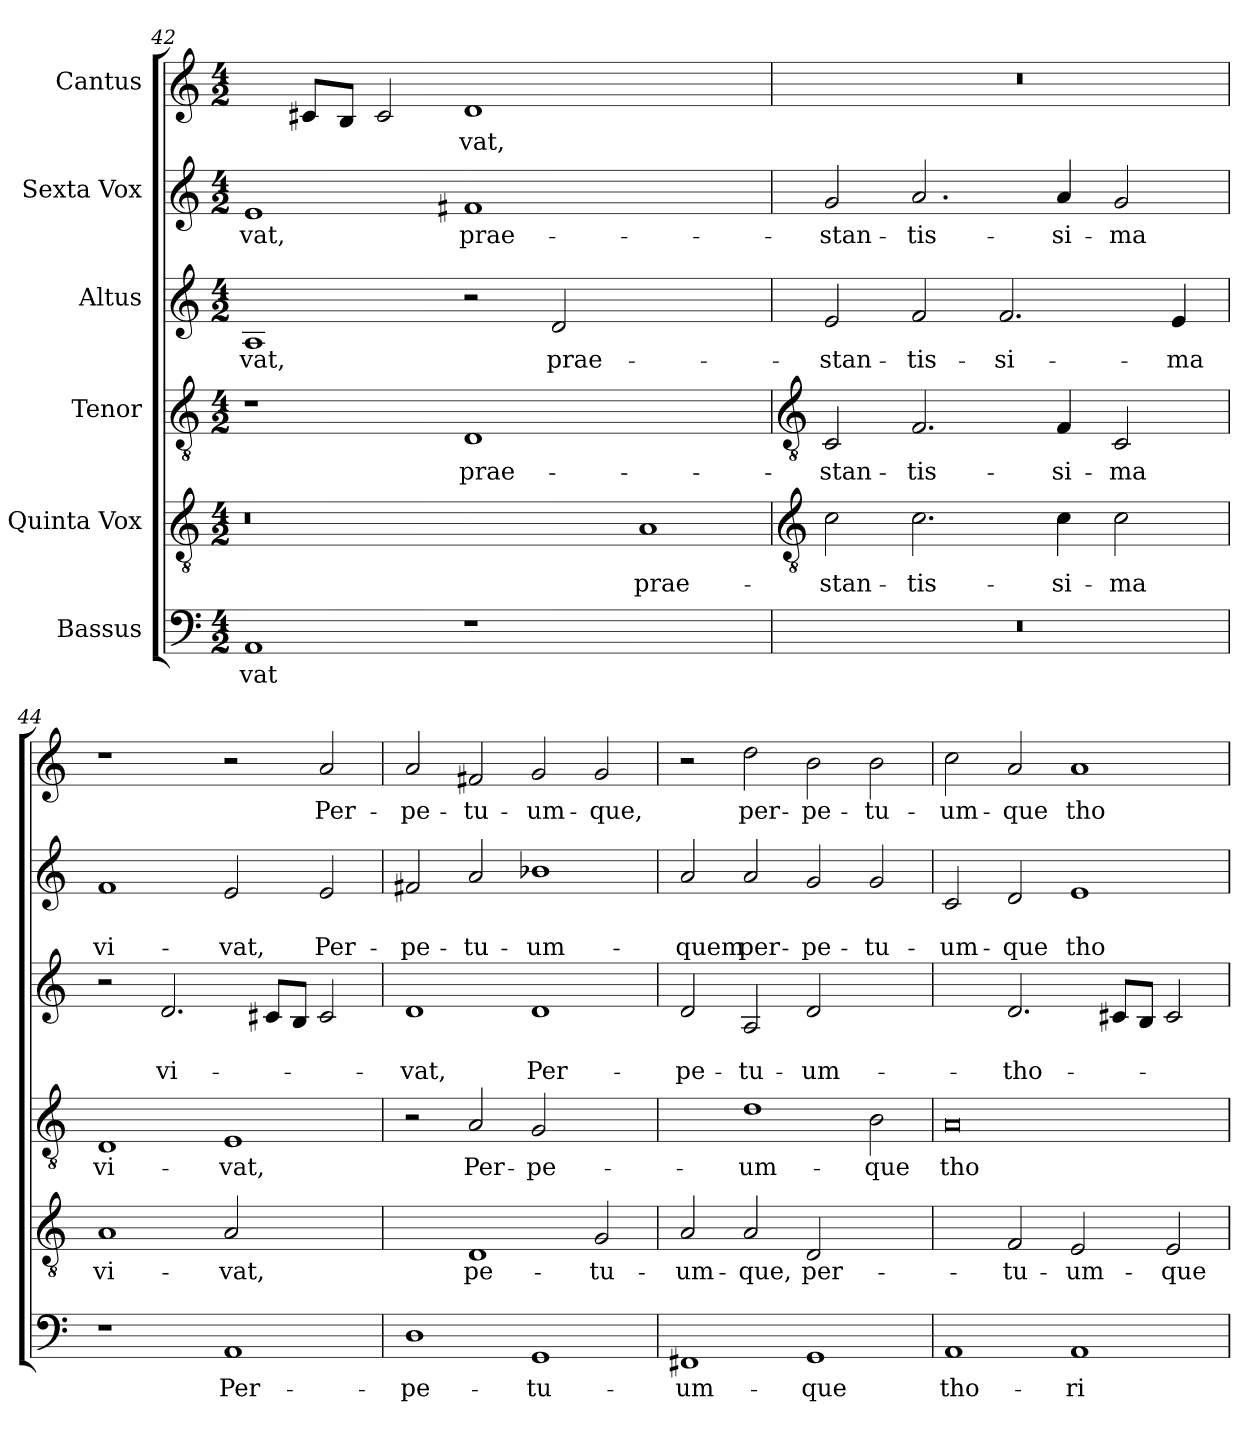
**kern	**text	**kern	**text	**kern	**text	**kern	**text	**kern	**text	**kern	**text
*part6	*part6	*part5	*part5	*part4	*part4	*part3	*part3	*part2	*part2	*part1	*part1
*staff6	*staff6	*staff5	*staff5	*staff4	*staff4	*staff3	*staff3	*staff2	*staff2	*staff1	*staff1
*I"Bassus	*	*I"Quinta Vox	*	*I"Tenor	*	*I"Altus	*	*I"Sexta Vox	*	*I"Cantus	*
*clefF4	*	*clefGv2	*	*clefGv2	*	*clefG2	*	*clefG2	*	*clefG2	*
*k[]	*	*k[]	*	*k[]	*	*k[]	*	*k[]	*	*k[]	*
*C:	*	*C:	*	*C:	*	*C:	*	*C:	*	*C:	*
*M4/2	*	*M4/2	*	*M4/2	*	*M4/2	*	*M4/2	*	*M4/2	*
=42	=42	=42	=42	=42	=42	=42	=42	=42	=42	=42	=42
!	!LO:LY:b	!	!	!	!	!	!LO:LY:b	!	!LO:LY:b	!	!
*	*	*^	*	*	*	*^	*	*^	*	*	*
1AA	-vat	0r	0ryy	.	1r	.	1A	2ryy	-vat,	1e	2ryy	-vat,	4dyy]	.
.	.	.	.	.	.	.	.	.	.	.	.	.	8c#L	.
.	.	.	.	.	.	.	.	.	.	.	.	.	8BJ	.
.	.	.	.	.	.	.	.	2ryy	.	.	2ryy	.	2c#	.
!	!	!	!	!	!	!LO:LY:b	!	!	!	!	!	!LO:LY:b	!	!LO:LY:b
1r	.	.	.	.	1D	prae-	2r	2ryy	.	1f#X	1g\yy	prae-	1d	-vat,
!	!	!	!	!	!	!	!	!	!LO:LY:b	!	!	!	!	!
.	.	.	.	.	.	.	2d	2g\yy	prae-	.	.	.	.	.
!	!	!	!	!LO:LY:b	!	!	!	!	!	!	!	!	!	!
1ryy	.	1A	1ryy	prae-	1ryy	.	1ryy	1ryy	.	1ryy	1ryy	.	1ryy	.
*	*	*v	*v	*	*	*	*	*	*	*	*	*	*	*
!!LO:LB:g=z
=43	=43	=43	=43	=43	=43	=43	=43	=43	=43	=43	=43	=43	=43
*	*	*clefGv2	*	*clefGv2	*	*	*	*	*	*	*	*	*
*	*	*^	*	*	*	*	*	*	*	*	*	*	*
!	!	!	!	!LO:LY:b	!	!LO:LY:b	!	!	!LO:LY:b	!	!	!LO:LY:b	!	!
*	*	*v	*v	*	*	*	*	*	*	*	*	*	*	*
0r	.	2c	-stan-	2C	-stan-	2e	2g\yy	-stan-	2g	2g\yy	-stan-	0r	.
!	!	!	!LO:LY:b	!	!LO:LY:b	!	!	!LO:LY:b	!	!	!LO:LY:b	!	!
.	.	2.c	-tis-	2.F	-tis-	2f	2g\yy	-tis-	2.a	2.g\yy	-tis-	.	.
!	!	!	!	!	!	!	!	!LO:LY:b	!	!	!	!	!
.	.	.	.	.	.	2.f	2.g\yy	-si-	.	.	.	.	.
!	!	!	!LO:LY:b	!	!LO:LY:b	!	!	!	!	!	!LO:LY:b	!	!
.	.	4c	-si-	4F	-si-	.	.	.	4a	4g\yy	-si-	.	.
!	!	!	!LO:LY:b	!	!LO:LY:b	!	!	!	!	!	!LO:LY:b	!	!
.	.	2c	-ma	2C	-ma	.	.	.	2g	2g\yy	-ma	.	.
!	!	!	!	!	!	!	!	!LO:LY:b	!	!	!	!	!
.	.	.	.	.	.	4e	4g\yy	-ma	.	.	.	.	.
=44	=44	=44	=44	=44	=44	=44	=44	=44	=44	=44	=44	=44	=44
!	!	!	!LO:LY:b	!	!LO:LY:b	!	!	!	!	!	!LO:LY:b	!	!
1r	.	1A	vi-	1D	vi-	2r	2ryy	.	1f	1g\yy	-vi-	1r	.
!	!	!	!	!	!	!	!	!LO:LY:b	!	!	!	!	!
.	.	.	.	.	.	2.d	2.g\yy	vi-	.	.	.	.	.
!	!LO:LY:b	!	!LO:LY:b	!	!LO:LY:b	!	!	!	!	!	!LO:LY:b	!	!
1AA	Per-	2A	-vat,	1E	-vat,	.	.	.	2e	2g\yy	-vat,	2r	.
.	.	.	.	.	.	8c#L	8g\Lyy	.	.	.	.	.	.
.	.	.	.	.	.	8BJ	8g\Jyy	.	.	.	.	.	.
!	!	!	!LO:LY:b	!	!	!	!	!	!	!	!LO:LY:b	!	!LO:LY:b
.	.	[2Ayy	Per-	.	.	2c#	2g\yy	.	2e	2ryy	Per-	2a	Per-
=45	=45	=45	=45	=45	=45	=45	=45	=45	=45	=45	=45	=45	=45
!	!LO:LY:b	!	!	!	!	!	!	!LO:LY:b	!	!	!LO:LY:b	!	!LO:LY:b
1D	-pe-	2Ayy]	.	2r	.	1d	1g\yy	-vat,	2f#X	0ryy	pe-	2a	-pe-
!	!	!	!LO:LY:b	!	!LO:LY:b	!	!	!	!	!	!LO:LY:b	!	!LO:LY:b
.	.	1D	-pe-	2A	Per-	.	.	.	2a	.	-tu-	2f#X	-tu-
!	!LO:LY:b	!	!	!	!LO:LY:b	!	!	!LO:LY:b	!	!	!LO:LY:b	!	!LO:LY:b
1GG	-tu-	.	.	2G	-pe-	1d	2ryy	-Per-	1b-X	.	-um-	2g	-um-
!	!	!	!LO:LY:b	!	!LO:LY:b	!	!	!	!	!	!	!	!LO:LY:b
.	.	2G	-tu-	[2Dyy	-tu-	.	2ryy	.	.	.	.	2g	-que,
=46	=46	=46	=46	=46	=46	=46	=46	=46	=46	=46	=46	=46	=46
!	!LO:LY:b	!	!LO:LY:b	!	!	!	!	!LO:LY:b	!	!	!LO:LY:b	!	!
1FF#X	-um-	2A	-um-	2Dyy]	.	2d	0ryy	pe-	2a	0ryy	-quem	2r	.
!	!	!	!LO:LY:b	!	!LO:LY:b	!	!	!LO:LY:b	!	!	!LO:LY:b	!	!LO:LY:b
.	.	2A	-que,	1d	-um-	2A	.	-tu-	2a	.	per-	2dd	per-
!	!LO:LY:b	!	!LO:LY:b	!	!	!	!	!LO:LY:b	!	!	!LO:LY:b	!	!LO:LY:b
1GG	-que	2D	per-	.	.	2d	.	-um-	2g	.	-pe-	2b	-pe-
!	!	!	!LO:LY:b	!	!LO:LY:b	!	!	!LO:LY:b	!	!	!LO:LY:b	!	!LO:LY:b
.	.	[2Gyy	-pe-	2B	-que	[2eyy	.	-que	2g	.	-tu-	2b	-tu-
=47	=47	=47	=47	=47	=47	=47	=47	=47	=47	=47	=47	=47	=47
!	!LO:LY:b	!	!	!	!LO:LY:b	!	!	!	!	!	!LO:LY:b	!	!LO:LY:b
1AA	tho-	2Gyy]	.	0A	tho-	2eyy]	0ryy	.	2c	0ryy	-um-	2cc	-um-
!	!	!	!LO:LY:b	!	!	!	!	!LO:LY:b	!	!	!LO:LY:b	!	!LO:LY:b
.	.	2F	-tu-	.	.	2.d	.	tho-	2d	.	-que	2a	-que
!	!LO:LY:b	!	!LO:LY:b	!	!	!	!	!	!	!	!LO:LY:b	!	!LO:LY:b
1AA	-ri	2E	-um-	.	.	.	.	.	1e	.	tho-	1a	tho-
.	.	.	.	.	.	8c#L	.	.	.	.	.	.	.
.	.	.	.	.	.	8BJ	.	.	.	.	.	.	.
!	!	!	!LO:LY:b	!	!	!	!	!	!	!	!	!	!
.	.	2E	-que	.	.	2c#	.	.	.	.	.	.	.
*	*	*	*	*	*	*v	*v	*	*	*	*	*	*
*	*	*	*	*	*	*	*	*v	*v	*	*	*
=	=	=	=	=	=	=	=	=	=	=	=
*-	*-	*-	*-	*-	*-	*-	*-	*-	*-	*-	*-
